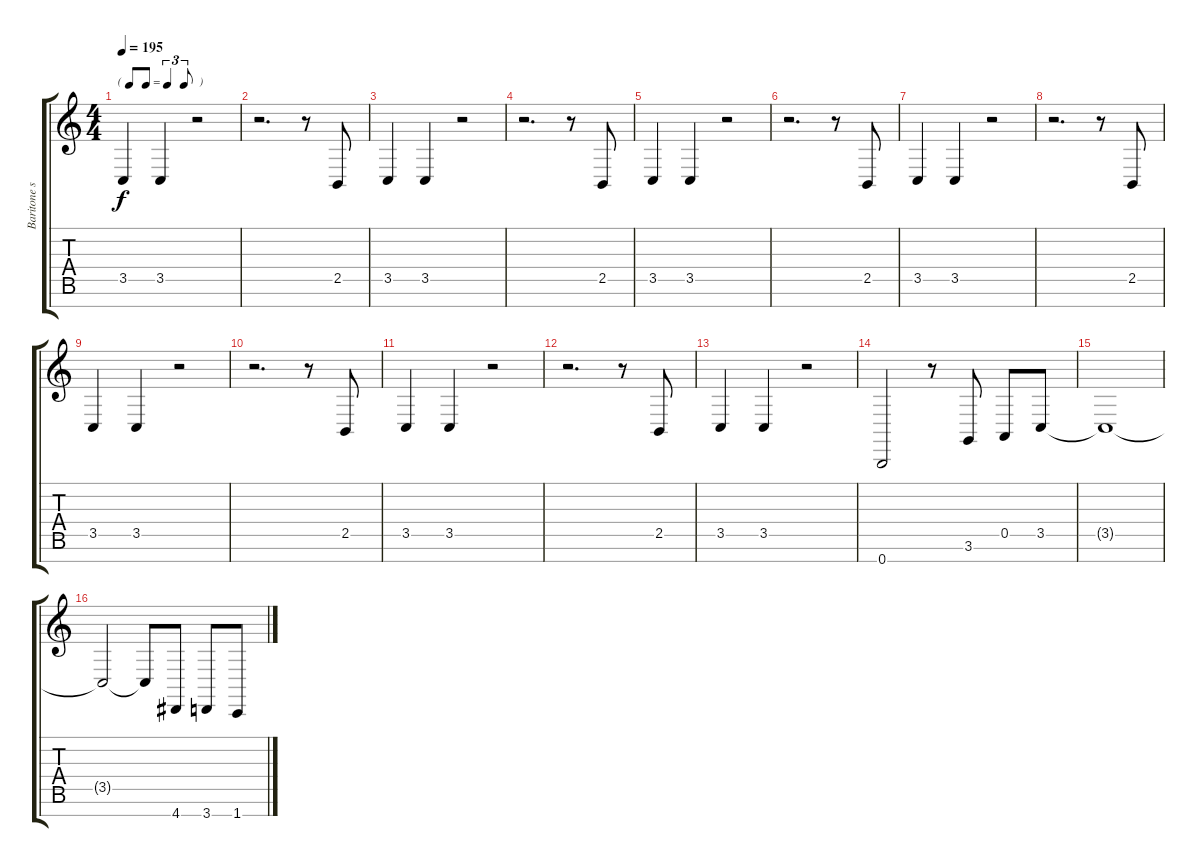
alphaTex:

\track ("Baritone sax" "Baritone s") {instrument baritonesax}
\staff {score tabs}
\tuning (E4 B3 G3 D3 A2 E2 B1) {hide}
\ts (4 4)
\tf triplet8th
\tempo 195
\clef g2
\ks c
3.5.4{dy f} 3.5.4 r.2 |
r.2{d} r.8 2.5.8 |
3.5.4 3.5.4 r.2 |
r.2{d} r.8 2.5.8 |
3.5.4 3.5.4 r.2 |
r.2{d} r.8 2.5.8 |
3.5.4 3.5.4 r.2 |
r.2{d} r.8 2.5.8 |
3.5.4 3.5.4 r.2 |
r.2{d} r.8 2.5.8 |
3.5.4 3.5.4 r.2 |
r.2{d} r.8 2.5.8 |
3.5.4 3.5.4 r.2 |
0.7.2 r.8 3.6.8 0.5.8 3.5.8 |
3.5{t}.1 |
3.5{t}.2 3.5{t}.8 4.7.8 3.7.8 1.7.8
